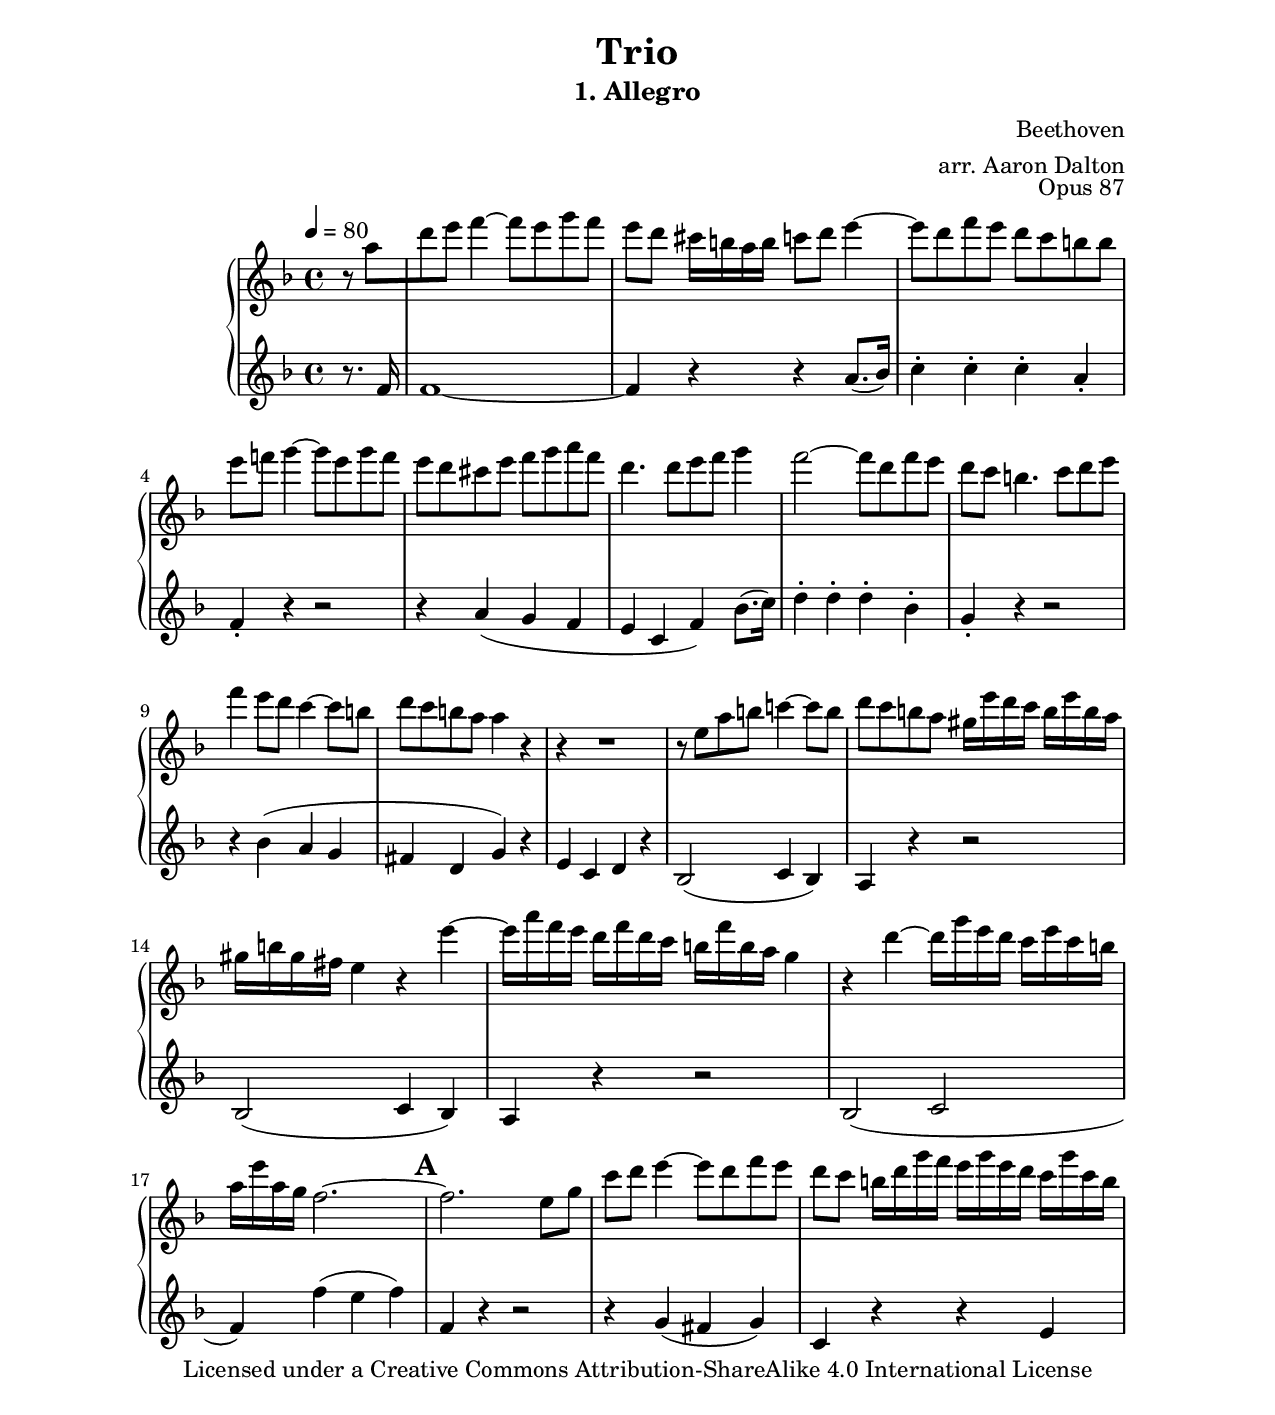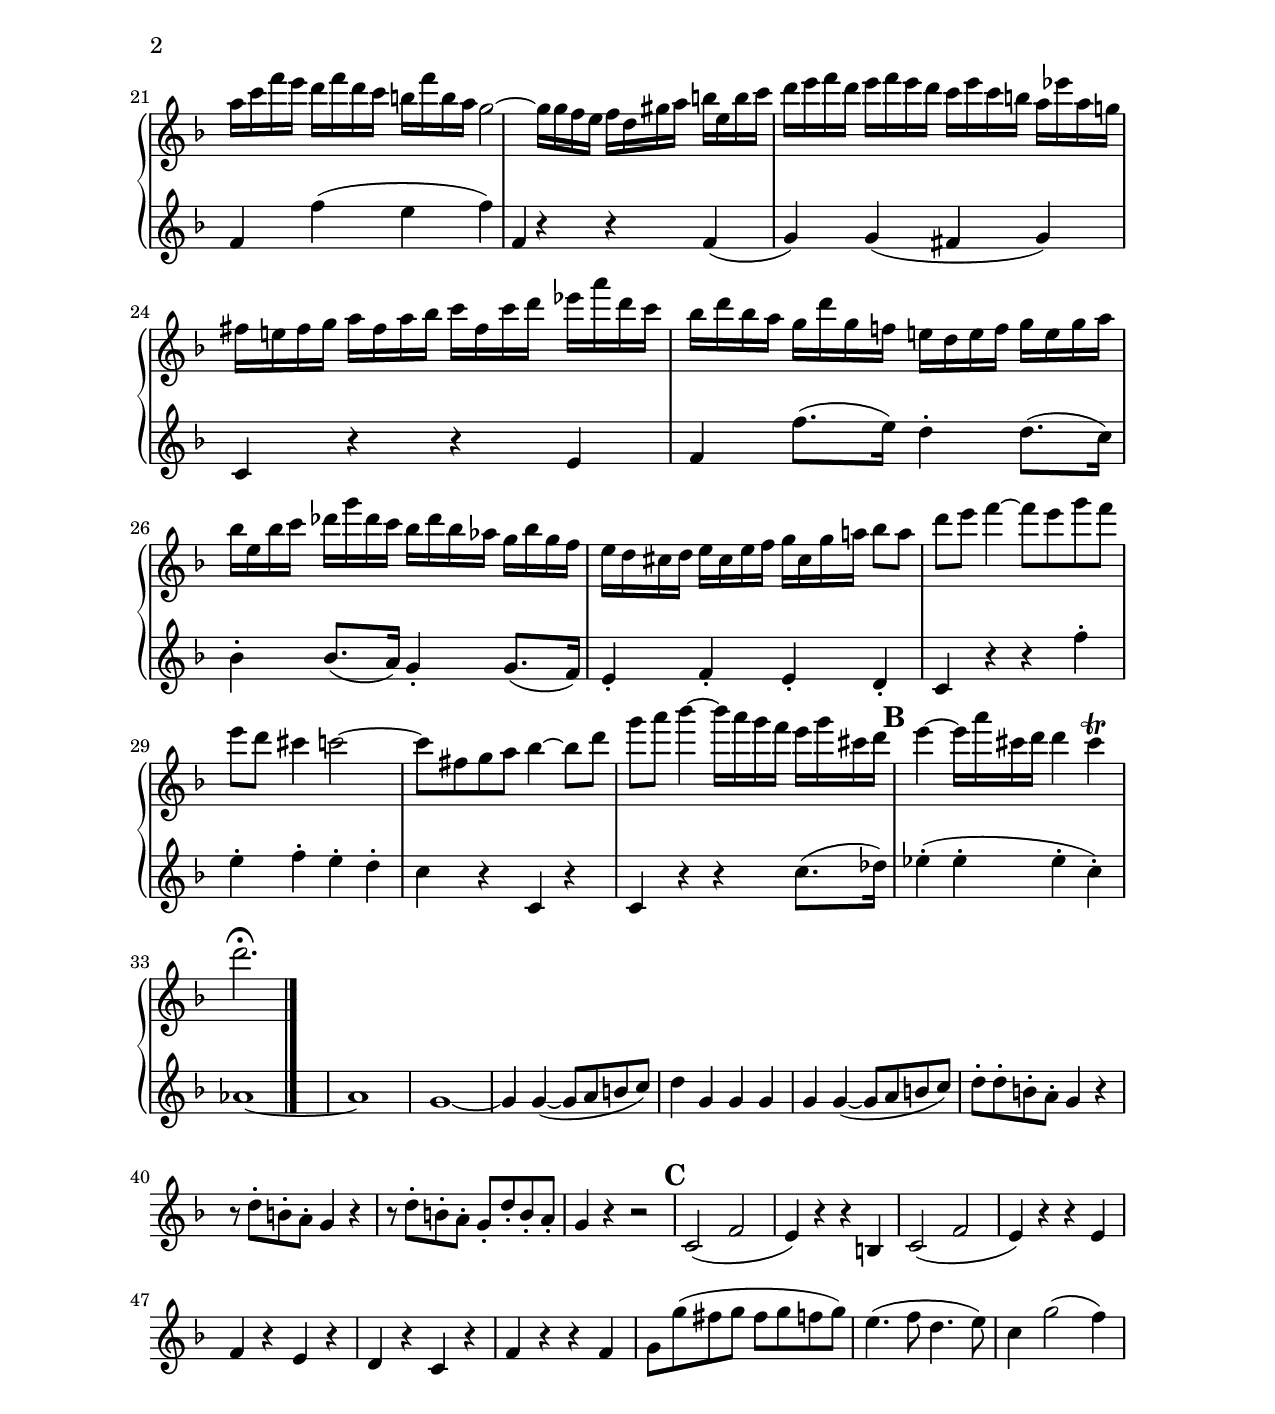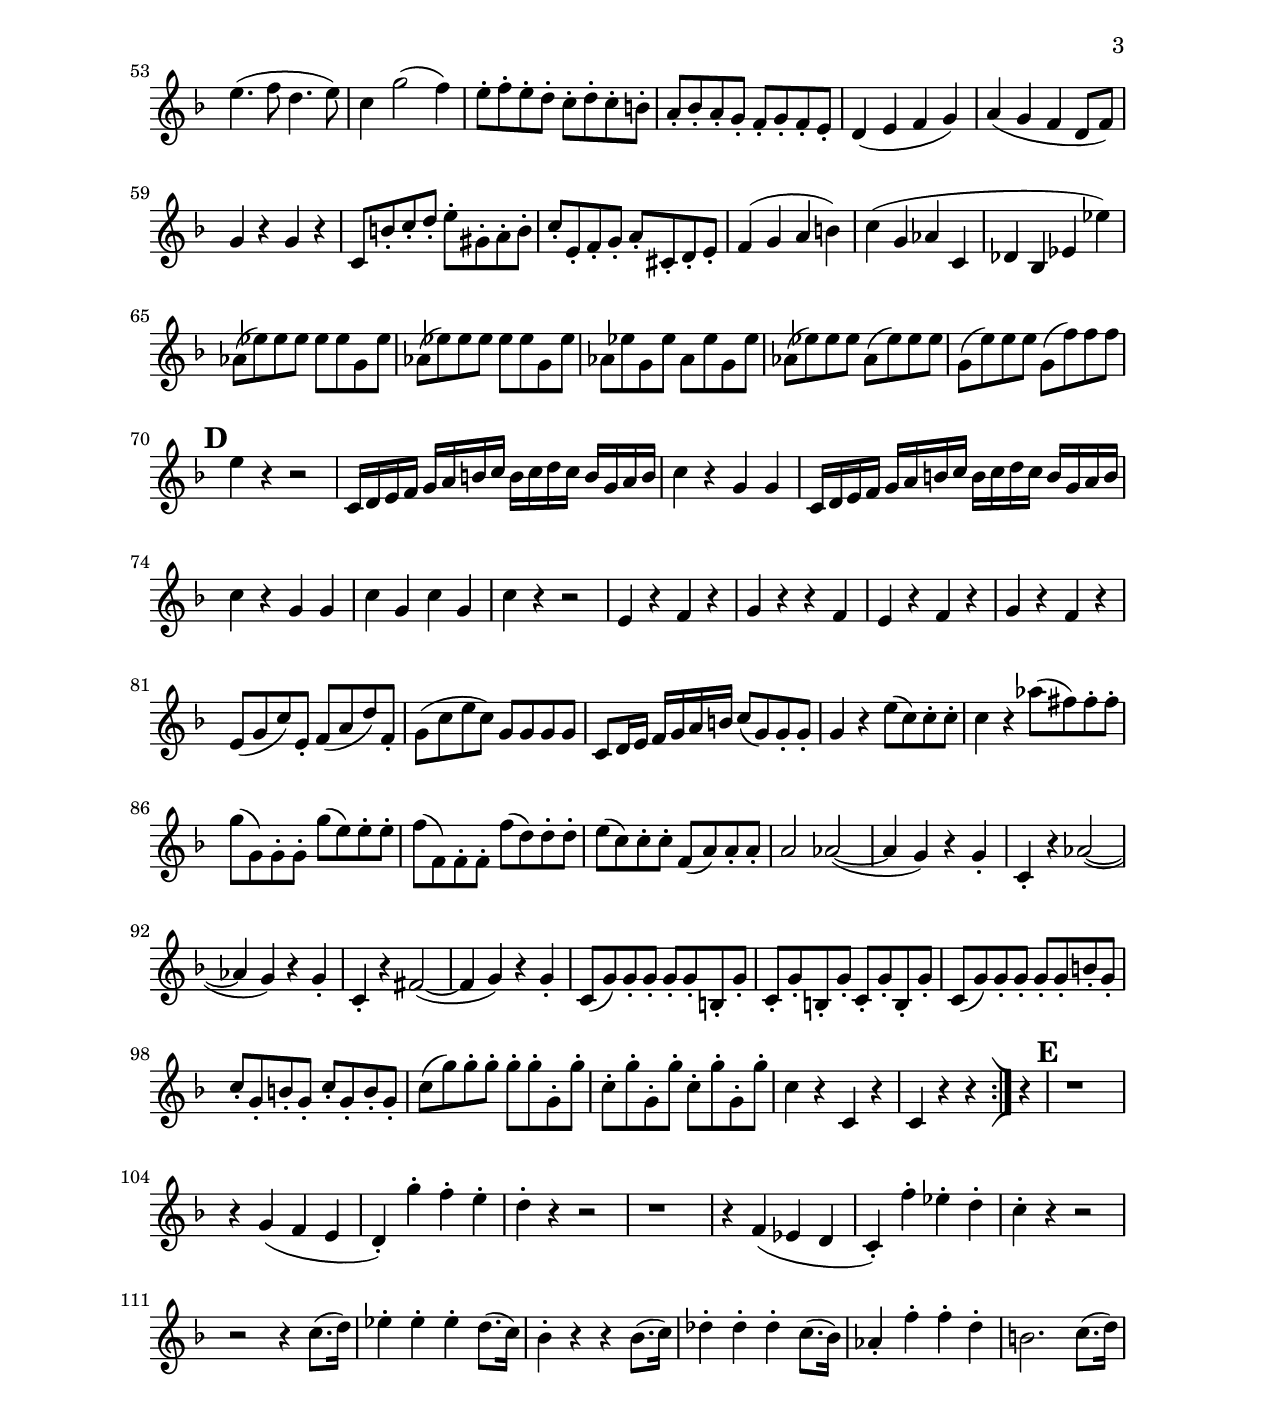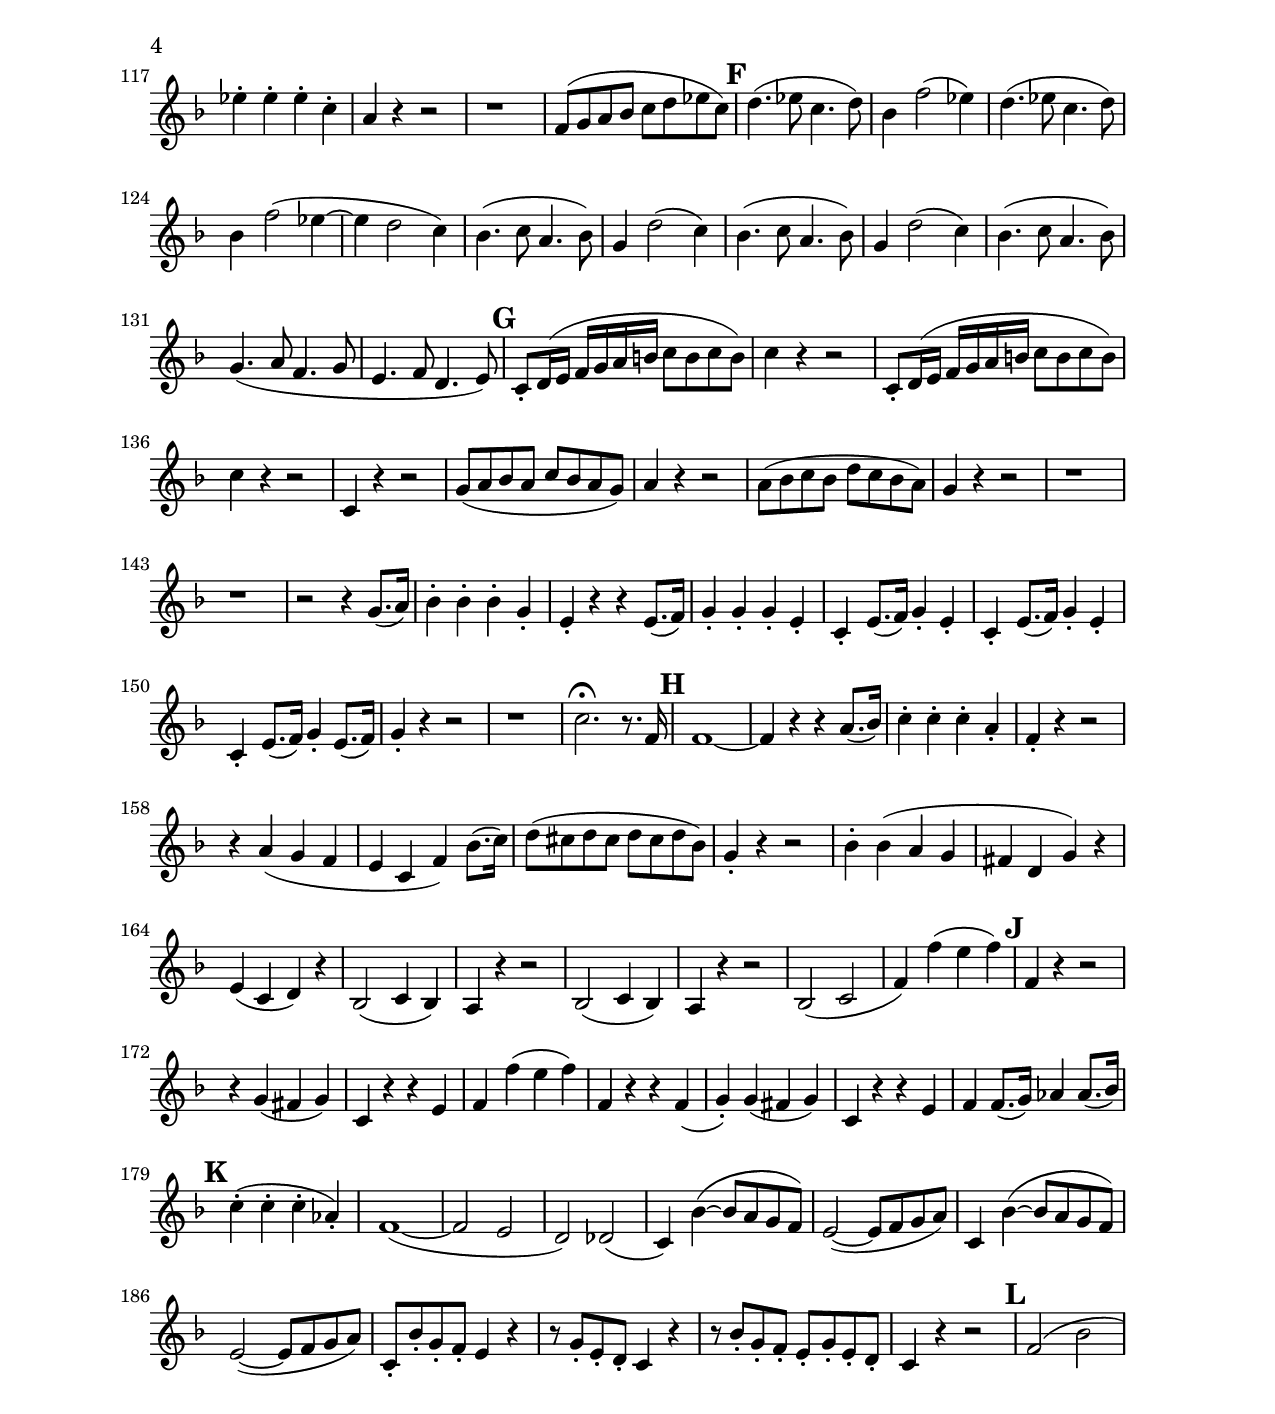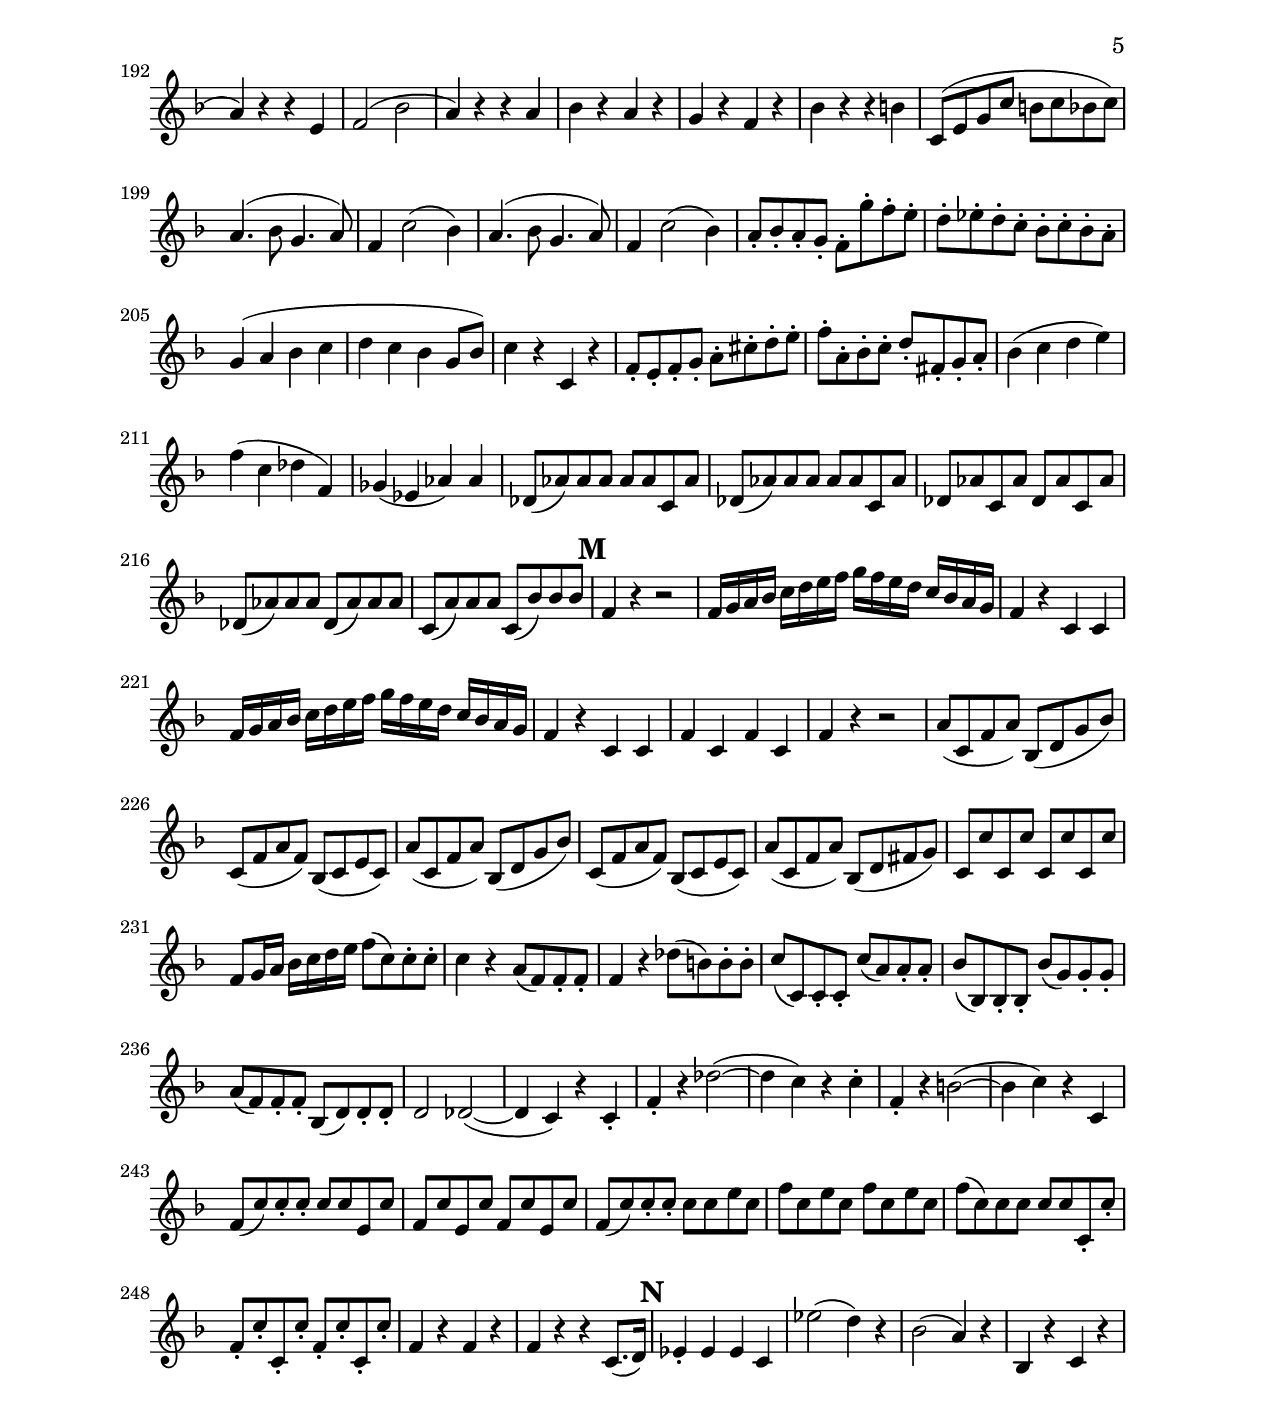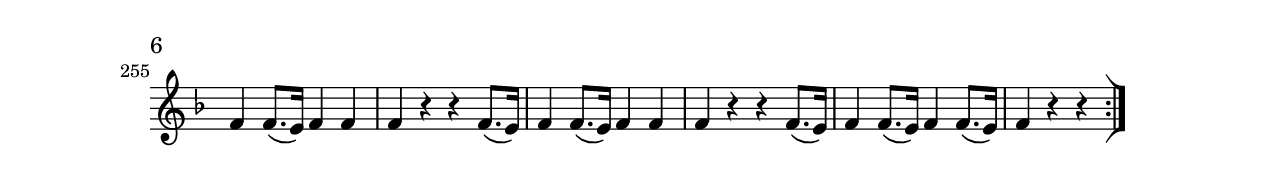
\version "2.20.0"

oneNotes = \transpose c f \relative c'' {
    \time 3/4
    \key e \minor
    \tempo 4 = 80
  % bars 1-4
  r8  b[ e fis] g4 ~  |
  g8 fis a g fis e  |
  dis16 cis b cis d8 e fis4 ~ |
  fis8 e g fis e d | 

  % bars 5-9
  cis cis fis g! a4 ~  |
  a8 fis a g fis e |
  dis fis g a b g |
  e4.  e8[ fis g]  |
  a4 g2 ~ | 

  % bars 10-13
  g8 e g fis e d  |
  cis4.  d8[ e fis] |
  g4 fis8 e d4 ~ |
  d8 cis e d cis b | 
 
  % bars 14-17
  b4 r r |
  R2. |
  r8  fis[ b cis] d!4 ~  |
  d8 cis e d cis b | 

  % bars 18-21
  ais16 fis' e d cis fis cis b ais cis ais gis |
  fis4 r fis' ~ |
  fis16 b g fis e g e d cis g' cis, b |
  a4 r e' ~ | 

  % bars 22-24
  e16 a fis e d fis d cis b fis' b, a |
  g2. ~ |
  g2. | 

  % bars 25-27 
  fis8 a d e fis4 ~ |
  fis8 e g fis e d |
  cis16 e a g fis a fis e d a' d, cis | 

  % bars 28-30
  b d g fis e g e d cis g' cis, b |
  a2 ~ a16 a g fis |
  g e ais b cis fis, cis' d e fis g e | 

  % bars 31-33
  fis g fis e d fis d cis b f' b, a! |
  gis fis! gis a b gis b c d gis, d' e |
  f b e, d c e c b a e' a, g! | 

  % bars 34-36
  fis!16 e fis g a fis a b c fis, c' d |
  ees a ees d c ees c bes a c a g |
  fis e dis e fis dis fis g a dis, a' b! | 

  % bars 37-40
  c8 b e fis g4 ~ |
  g8 fis a g fis e |
  dis4 d2 ~ |
  d8 gis, a b c4 ~ | 

  % bars 41-44
  c8 e a b c4 ~ |
  c16 b a g fis a dis, e fis4 ~ |
  fis16 b dis, e e4 dis\trill |
  e2.\fermata \bar "|."
}

%\include "notes-2.ly"
fourNotes = \relative c'' {
    \time 4/4
    \key g \major
    \tempo 4 = 96
    \clef "treble"

    \set Score.markFormatter = #format-mark-box-alphabet

    % Bars 1-6
    \partial 4 r8. g16 |
    g1~ |
    g4 r r b8.( c16) |
    d4-. d-. d-. b-. |
    g4-. r r2 |
    r4 b( a g |
    fis d g) c8.( d16) |

    % Bars 7-15
    e4-. e-. e-. c-. |
    a4-. r r2 |
    r4 c( b a |
    gis e a) r|
    fis d e r |
    c2( d4 c) |
    b4 r r2 |
    c2( d4 c) |
    b4 r r2 |

    % Bars 16-23
    c2( d |
    g4) g'( fis g) \mark \default | 
    g, r r2 |
    r4 a( gis a) |
    d, r r fis |
    g g'( fis g) |
    g, r r g( |
    a) a( gis a) |

    % Bars 24-30
    d,4 r r fis |
    g g'8.( fis16) e4-. e8.( d16) |
    c4-. c8.( b16) a4-. a8.( g16) |
    fis4-. g-. fis-. e-. |
    d4 r r g'-. |
    fis-. g-. fis-. e-. |
    d r d, r |

    % Bars 31-37
    d4 r r d'8.( ees16) \mark \default |
    f4-.( f-. f-. d-.) |
    bes1~ |
    bes1 |
    a1~ |
    a4 a4~( a8 b cis d) |
    e4 a, a a |

    % Bars 28-42
    a4 a4~( a8 b cis d) |
    e8-. e-. cis-. b-. a4 r |
    r8 e'-. cis-. b-. a4 r |
    r8 e'-. cis-. b-. a-. e'-. cis-. b-. |
    a4 r r2 \mark \default |

    % Bars 43-50
    d,2( g |
    fis4) r r cis |
    d2( g |
    fis4) r r fis |
    g r fis r | 
    e r d r |
    g r r g |
    a8 a'( gis a gis a g a) |

    % Bars 51-55
    fis4.( g8 e4. fis8) |
    d4 a'2( g4) |
    fis4.( g8 e4. fis8) |
    d4 a'2( g4) |
    fis8-. g-. fis-. e-. d-. e-. d-. cis-. |

    % Bars 56-60
    b8-. c-. b-. a-. g-. a-. g-. fis-. |
    e4( fis g a) |
    b4( a g e8 g) |
    a4 r a r |
    d,8 cis'-. d-. e-. fis-. ais,-. b-. cis-. |

    % Bars 61-65
    d8-. fis,-. g-. a-. b-. dis,-. e-. fis-. |
    g4( a b cis) |
    d4( a bes d, |
    ees c f f') |
    bes,8( f') f f f f a, f' |

    % Bars 66-69
    bes,8( f') f f f f a, f' |
    bes, f' a, f' bes, f' a, f' |
    bes,( f') f f bes,( f') f f |
    a,( fis') fis fis a,( g') g g \mark \default |

    % Bars 70-72
    fis4 r r2 |
    d,16 e fis g a b cis d cis d e d cis a b cis |
    d4 r a a |

    % Bars 73-76
    d,16 e fis g a b cis d cis d e d cis a b cis | 
    d4 r a a |
    d a d a |
    d r r2 |

    % Bars 77-82
    fis,4 r g r |
    a r r g |
    fis r g r |
    a r g r |
    fis8( a d) fis,-. g( b e) g,-. |
    a( d fis d) a a a a |

    % Bars 83-86
    d,8 e16 fis g a b cis d8( a) a-. a-. |
    a4 r fis'8( d) d-. d-. |
    d4 r bes'8( gis) gis-. gis-. |
    a( a,) a-. a-. a'( fis) fis-. fis-.|

    % Bars 87-91
    g8( g,) g-. g-. g'( e) e-. e-. |
    fis( d) d-. d-. g,( b) b-. b-. |
    b2 bes2~( |
    bes4 a) r a-. |
    d,-. r4 bes'2~( |

    % Bars 92-97
    bes4 a) r4 a-. |
    d,-. r gis2~( |
    gis4 a) r a-. |
    d,8( a') a-. a-. a-. a-. cis,-. a'-. |
    d,-. a'-. cis,-. a'-. d,-. a'-. cis,-. a'-. |
    d,( a') a-. a-. a-. a-. cis-. a-. |

    % Bars 98-102
    d8-. a-. cis-. a-. d-. a-. cis-. a-. |
    d( a') a-. a-. a-. a-. a,-. a'-. |
    d,-. a'-. a,-. a'-. d,-. a'-. a,-. a'-. |
    d,4 r d, r |
    d r r \bar ":|]"

    % Bars 102-110
    \partial 4 r4 | \mark \default 
    r1 | 
    r4 a'( g fis |
    e-.) a'-. g-. fis-. |
    e-. r4 r2 |
    r1 |
    r4 g,( f e |
    d-.) g'-. f-. e-. |
    d-. r r2 |

    % Bars 111-116
    r2 r4 d8.( e16) |
    f4-. f-. f-. e8.( d16) |
    c4-. r r c8.( d16) |
    ees4-. ees-. ees-. d8.( c16) |
    bes4-. g'-. g-. e-. |
    cis2. d8.( e16) |

    % Bars 117-123
    f4-. f-. f-. d-. |
    b4 r r2 |
    r1 |
    g8( a b c d e f d) | \mark \default 
    e4.( f8 d4. e8) |
    c4 g'2( f4) |
    e4.( f8 d4. e8) |

    % Bars 124-129
    c4 g'2( f4~ |
    f4 e2 d4) |
    c4.( d8 b4. c8) |
    a4 e'2( d4) |
    c4.( d8 b4. c8) |
    a4 e'2( d4) |

    % Bars 130-134
    c4.( d8 b4. c8) |
    a4.( b8 g4. a8 |
    fis4. g8 e4. fis8) | \mark \default 
    d8-. e16( fis g a b cis d8 cis d cis) |
    d4 r r2 |

    % Bars 135-140
    d,8-. e16( fis g a b cis d8 cis d cis) |
    d4 r r2 |
    d,4 r r2 |
    a'8( b c b d c b a) | 
    b4 r r2 |
    b8( c d c e d c b) |

    % Bars 141-148
    a4 r r2 |
    r1 | r1 |
    r2 r4 a8.( b16) |
    c4-. c-. c-. a-. |
    fis-. r r fis8.( g16) |
    a4-. a-. a-. fis-. |
    d-. fis8.( g16) a4-. fis-. |

    % Bars 149-155
    d4-. fis8.( g16) a4-. fis-. |
    d4-. fis8.( g16) a4-. fis8.( g16) |
    a4-. r r2 |
    r1 |
    d2.\fermata r8. g,16 | \mark \default 
    g1~ |
    g4 r r b8.( c16) |

    % Bars 156-162
    d4-. d-. d-. b-. |
    g-. r r2 |
    r4 b( a g |
    fis d g) c8.( d16) |
    e8( dis e dis e dis e c) |
    a4-. r r2 |
    c4-. c( b a |

    % Bars 163-171
    gis e a) r4 |
    fis( d e) r |
    c2( d4 c) |
    b4 r r2 |
    c2( d4 c) |
    b4 r r2 |
    c2( d |
    g4) g'(fis g) | \mark \default 
    g,4 r r2 |

    % Bars 172-178
    r4 a( gis a) |
    d,4 r r fis |
    g4 g'( fis g) |
    g, r r g( |
    a-.) a( gis a) |
    d,4 r r fis |
    g4 g8.( a16) bes4 bes8.( c16) | \mark \default 

    % Bars 179-185
    d4-.( d-. d-. bes-.) |
    g1~( |
    g2 fis |
    e) ees2( |
    d4) c'4~( c8 b a g) |
    fis2~( fis8 g a b) |
    d,4 c'4~( c8 b a g) |

    % Bars 186-192
    fis2~( fis8 g a b) |
    d,8-. c'-. a-. g-. fis4 r |
    r8 a-. fis-. e-. d4 r |
    r8 c'-. a-. g-. fis-. a-. fis-. e-. |
    d4 r r2 | \mark \default 
    g2( c |
    b4) r r fis |

    % Bars 193-199
    g2( c |
    b4) r r b |
    c r b r |
    a r g r |
    c r r cis |
    d,8( fis a d cis d c d) |
    b4.( c8 a4. b8) |

    % Bars 200-204
    g4 d'2( c4) |
    b4.( c8 a4. b8) |
    g4 d'2( c4) |
    b8-. c-. b-. a-. g-. a'-. g-. fis-. |
    e-. f-. e-. d-. c-. d-. c-. b-. |

    % Bars 205-209
    a4( b c d |
    e d c a8 c) |
    d4 r d, r |
    g8-. fis-. g-. a-. b-. dis-. e-. fis-. |
    g-. b,-. c-. d-. e-. gis,-. a-. b-. |

    % Bars 210-214
    c4( d e fis) |
    g( d ees g,) |
    aes( f bes) bes |
    ees,8( bes') bes bes bes bes d, bes' |
    ees,( bes') bes bes bes bes d, bes' |

    % Bars 215-218
    ees,8 bes' d, bes' ees, bes' d, bes' |
    ees,( bes') bes bes ees,( bes') bes bes |
    d,( b') b b d,( c') c c | \mark \default 
    g4 r r2 |

    % Bars 219-221
    g16 a b c d e fis g a g fis e d c b a |
    g4 r d d |
    g16 a b c d e fis g a g fis e d c b a |

    % Bars 222-227
    g4 r d d |
    g d g d |
    g r r2 |
    b8( d, g b) c,( e a c) |
    d,( g b g) c,( d fis d) |
    b'( d, g b) c,( e a c) |

    % Bars 228-231
    d,( g b g) c,( d fis d) |
    b'( d, g b) c,( e gis a) |
    d, d' d, d' d, d' d, d' |
    g,8 a16 b c d e fis g8( d) d-. d-. |

    % Bars 232-236
    d4 r b8( g) g-. g-. |
    g4 r ees'8( cis) cis-. cis-. |
    d( d,) d-. d-. d'( b) b-. b-. |
    c( c,) c-. c-. c'( a) a-. a-. |
    b( g) g-. g-. c,( e) e-. e-. |

    % Bars 237-242
    e2 ees2~( |
    ees4 d) r d-. |
    g-. r ees'2~( |
    ees4 d) r d-. |
    g,-. r cis2~( |
    cis4 d) r d, |

    % Bars 243-247
    g8( d') d-. d-. d d fis, d' |
    g, d' fis, d' g, d' fis, d' |
    g,( d') d-. d-. d d fis d |
    g d fis d g d fis d |
    g( d) d d d d d,-. d'-. |

    % Bars 248-253
    g,8-. d'-. d,-. d'-. g,-. d'-. d,-. d'-. |
    g,4 r g r |
    g r r d8.( e16) | \mark \default 
    f4-. f f d |
    f'2( e4) r |
    c2( b4) r |

    % Bars 254-END
    c,4 r d r | 
    g g8.( fis16) g4 g |
    g r r g8.( fis16) |
    g4 g8.( fis16) g4 g |
    g4 r r g8.( fis16) |
    g4 g8.( fis16) g4 g8.( fis16) |
    g4 r r \bar ":|]"
}


\paper {
  #(set-paper-size "letter")
  top-margin = 1\in
  bottom-margin = 1\in
  left-margin = 1\in
  right-margin = 1\in
}

\header {
    title = "Trio"
    subtitle = "1. Allegro"
    opus = "Opus 87"
    composer = "Beethoven"
    arranger = "arr. Aaron Dalton"
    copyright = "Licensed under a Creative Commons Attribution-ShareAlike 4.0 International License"
}

\score {
    \new GrandStaff <<
        \new Staff \transpose c f \oneNotes
        %\new Staff \twoNotes
        \new Staff \transpose g f \fourNotes
    >>

    \layout {

    }

    \midi {
        \tempo 2 = 75
    }
}